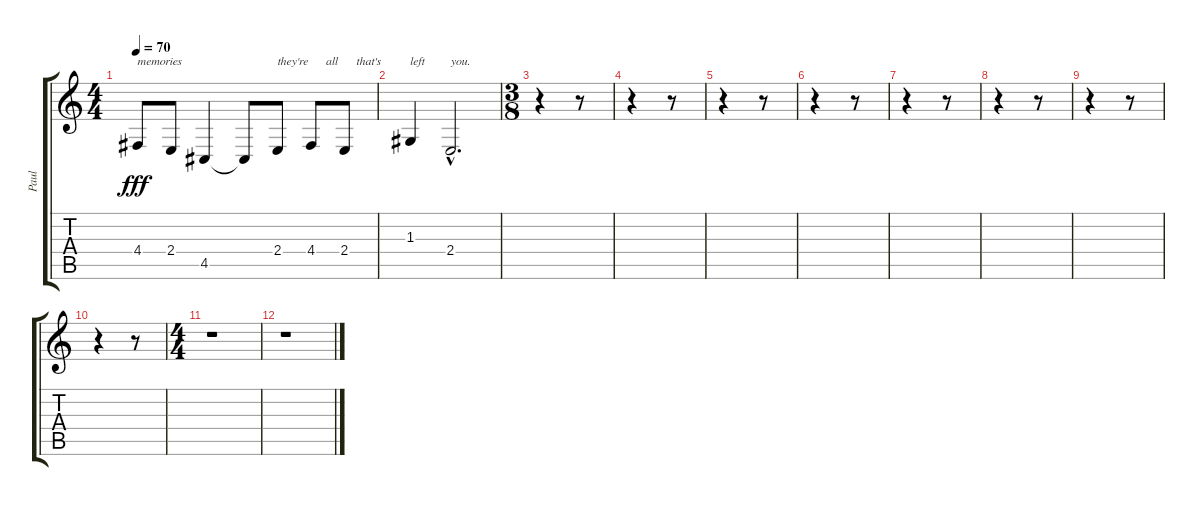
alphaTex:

\track ("Paul" "Paul") {instrument clarinet}
\staff {score tabs}
\tuning (E4 B3 G3 D3 A2 E2) {hide}
\ts (4 4)
\tempo 70
\clef g2
\ks c
4.4.8{txt "memories" dy fff} 2.4.8 4.5.4 4.5{t}.8 2.4.8{txt "they're"} 4.4.8{txt "     all"} 2.4.8{txt "    that's"} |
1.3.4{txt "left"} 2.4{hac}.2{d txt "you."} |
\ts (3 8)
r.4 r.8 |
r.4 r.8 |
r.4 r.8 |
r.4 r.8 |
r.4 r.8 |
r.4 r.8 |
r.4 r.8 |
r.4 r.8 |
\ts (4 4)
r.1 |
r.1
